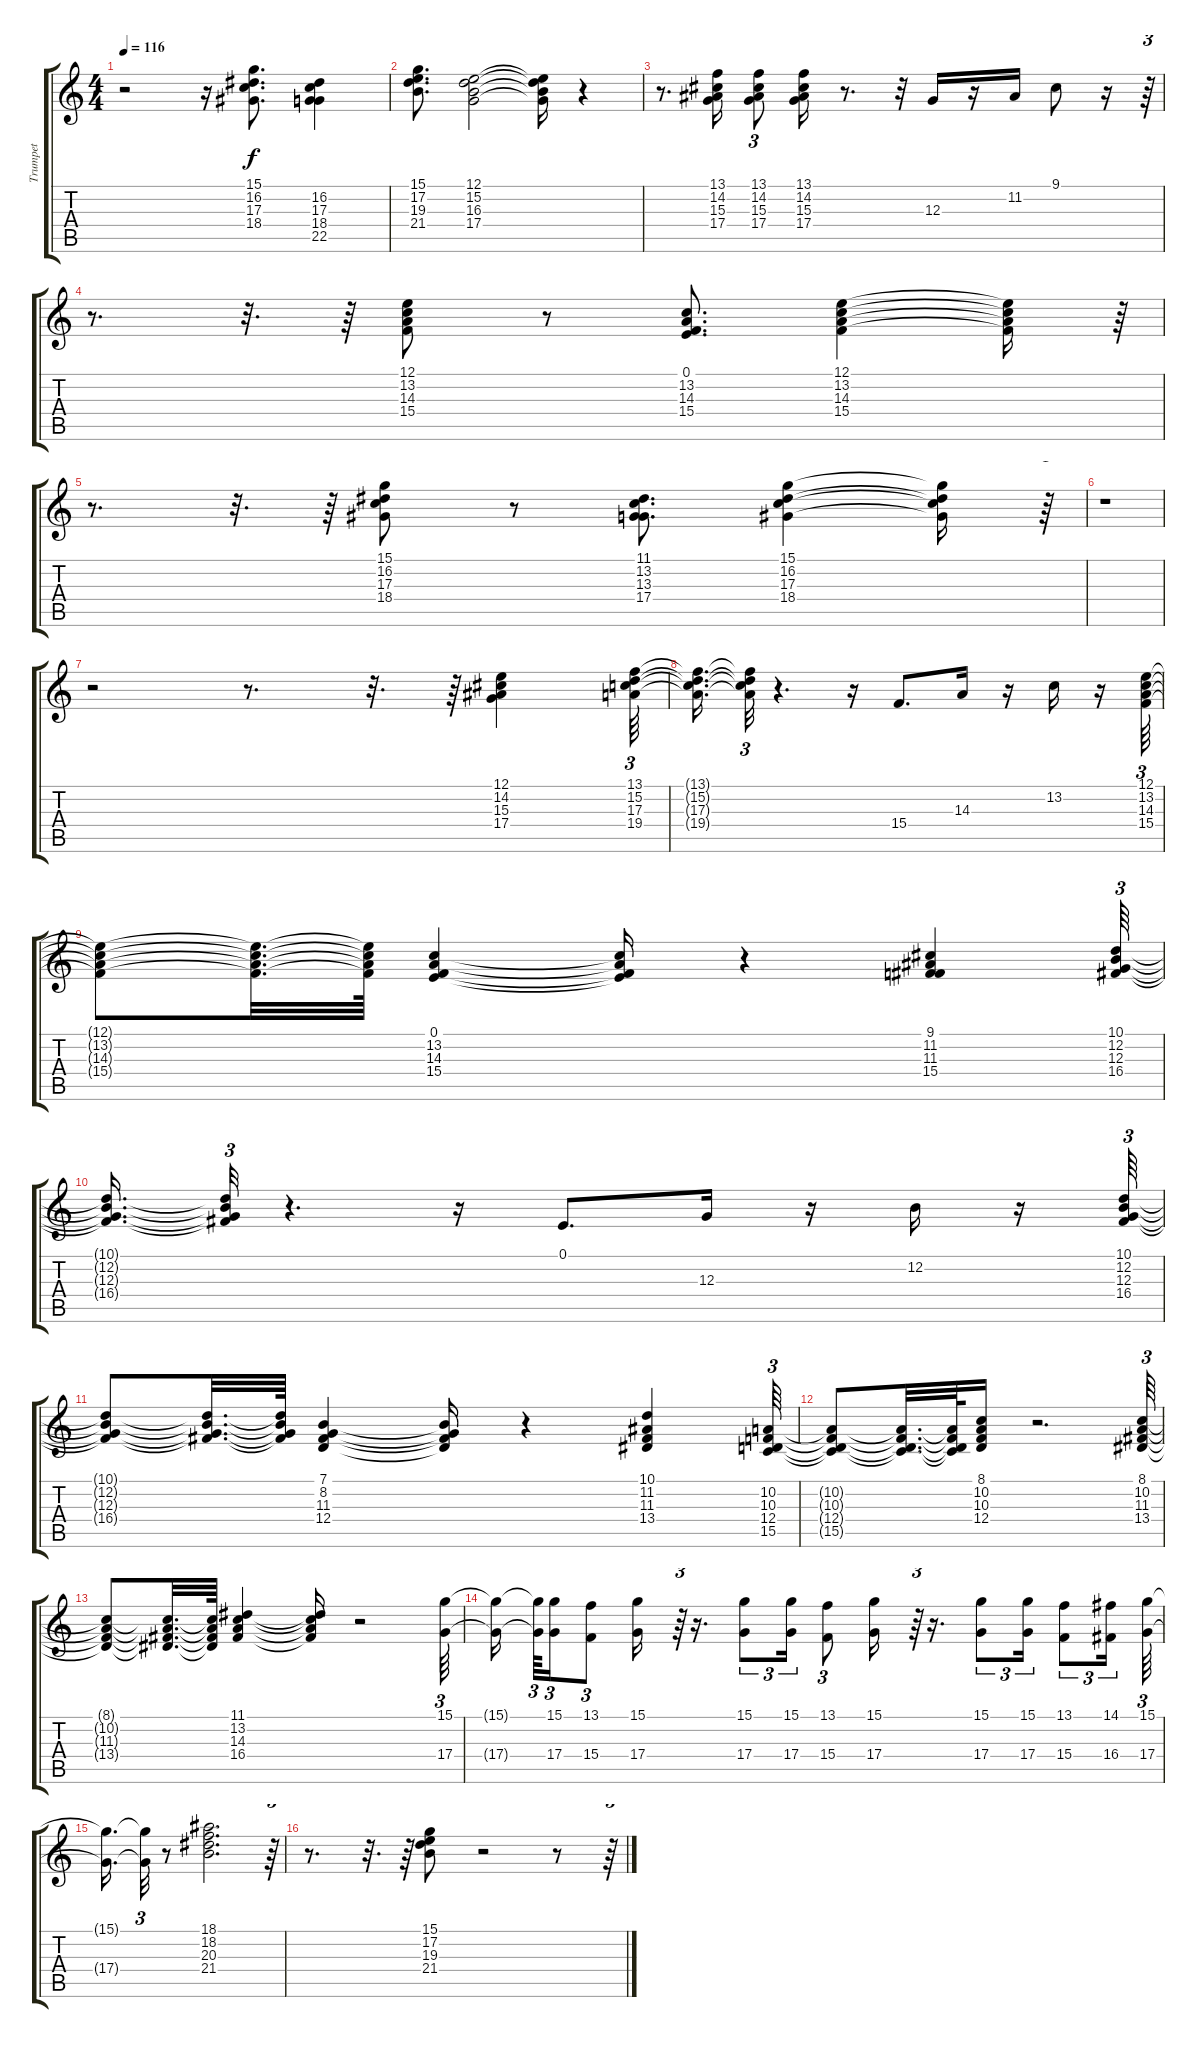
\track ("Trumpet" "Trumpet") {instrument trumpet}
\staff {score tabs}
\tuning (E4 B3 G3 D3 A2 E2) {hide}
\ts (4 4)
\tempo 116
\clef g2
\ks c
r.2{dy f} r.16 (15.1 16.2 17.3 18.4).8{d} (16.2 17.3 18.4 22.5).4 |
(15.1 17.2 19.3 21.4).8{d} (12.1 15.2 16.3 17.4).2 (12.1{t} 15.2{t} 16.3{t} 17.4{t}).16 r.4 |
r.8{d} (13.1 14.2 15.3 17.4).16 (13.1 14.2 15.3 17.4).8{tu (3 2)} (13.1 14.2 15.3 17.4).16 r.8{d} r.32 12.3.16 r.16 11.2.16 9.1.8 r.16 r.64{tu (3 2)} |
r.8{d} r.32{d} r.64 (12.1 13.2 14.3 15.4).8 r.8 (0.1 13.2 14.3 15.4).8{d} (12.1 13.2 14.3 15.4).4 (12.1{t} 13.2{t} 14.3{t} 15.4{t}).16 r.64{tu (3 2)} |
r.8{d} r.32{d} r.64 (15.1 16.2 17.3 18.4).8 r.8 (11.1 13.2 13.3 17.4).8{d} (15.1 16.2 17.3 18.4).4 (15.1{t} 16.2{t} 17.3{t} 18.4{t}).16 r.64{tu (3 2)} |
r.1 |
r.2 r.8{d} r.32{d} r.64 (12.1 14.2 15.3 17.4).4 (13.1 15.2 17.3 19.4).64{tu (3 2)} |
(13.1{t} 15.2{t} 17.3{t} 19.4{t}).16{d} (13.1{t} 15.2{t} 17.3{t} 19.4{t}).32{tu (3 2)} r.4{d} r.16 15.4.8{d} 14.3.16 r.16 13.2.16 r.16 (12.1 13.2 14.3 15.4).64{tu (3 2)} |
(12.1{t} 13.2{t} 14.3{t} 15.4{t}).8 (12.1{t} 13.2{t} 14.3{t} 15.4{t}).32{d} (12.1{t} 13.2{t} 14.3{t} 15.4{t}).64 (0.1 13.2 14.3 15.4).4 (0.1{t} 13.2{t} 14.3{t} 15.4{t}).16 r.4 (9.1 11.2 11.3 15.4).4 (10.1 12.2 12.3 16.4).64{tu (3 2)} |
(10.1{t} 12.2{t} 12.3{t} 16.4{t}).16{d} (10.1{t} 12.2{t} 12.3{t} 16.4{t}).32{tu (3 2)} r.4{d} r.16 0.1.8{d} 12.3.16 r.16 12.2.16 r.16 (10.1 12.2 12.3 16.4).64{tu (3 2)} |
(10.1{t} 12.2{t} 12.3{t} 16.4{t}).8 (10.1{t} 12.2{t} 12.3{t} 16.4{t}).32{d} (10.1{t} 12.2{t} 12.3{t} 16.4{t}).64 (7.1 8.2 11.3 12.4).4 (7.1{t} 8.2{t} 11.3{t} 12.4{t}).16 r.4 (10.1 11.2 11.3 13.4).4 (10.2 10.3 12.4 15.5).64{tu (3 2)} |
(10.2{t} 10.3{t} 12.4{t} 15.5{t}).8 (10.2{t} 10.3{t} 12.4{t} 15.5{t}).32{d} (10.2{t} 10.3{t} 12.4{t} 15.5{t}).64 (8.1 10.2 10.3 12.4).16 r.2{d} (8.1 10.2 11.3 13.4).64{tu (3 2)} |
(8.1{t} 10.2{t} 11.3{t} 13.4{t}).8 (8.1{t} 10.2{t} 11.3{t} 13.4{t}).32{d} (8.1{t} 10.2{t} 11.3{t} 13.4{t}).64 (11.1 13.2 14.3 16.4).4 (11.1{t} 13.2{t} 14.3{t} 16.4{t}).16 r.2 (15.1 17.4).64{tu (3 2)} |
(15.1{t} 17.4{t}).16 (15.1{t} 17.4{t}).64{tu (3 2)} (15.1 17.4).16{tu (3 2)} (13.1 15.4).8{tu (3 2)} (15.1 17.4).16 r.64{tu (3 2)} r.16{d} (15.1 17.4).8{tu (3 2)} (15.1 17.4).16{tu (3 2)} (13.1 15.4).8{tu (3 2)} (15.1 17.4).16 r.64{tu (3 2)} r.16{d} (15.1 17.4).8{tu (3 2)} (15.1 17.4).16{tu (3 2)} (13.1 15.4).8{tu (3 2)} (14.1 16.4).16{tu (3 2)} (15.1 17.4).64{tu (3 2)} |
(15.1{t} 17.4{t}).16{d} (15.1{t} 17.4{t}).32{tu (3 2)} r.8 (18.1 18.2 20.3 21.4).2{d} r.64{tu (3 2)} |
r.8{d} r.32{d} r.64 (15.1 17.2 19.3 21.4).8 r.2 r.8 r.64{tu (3 2)}
